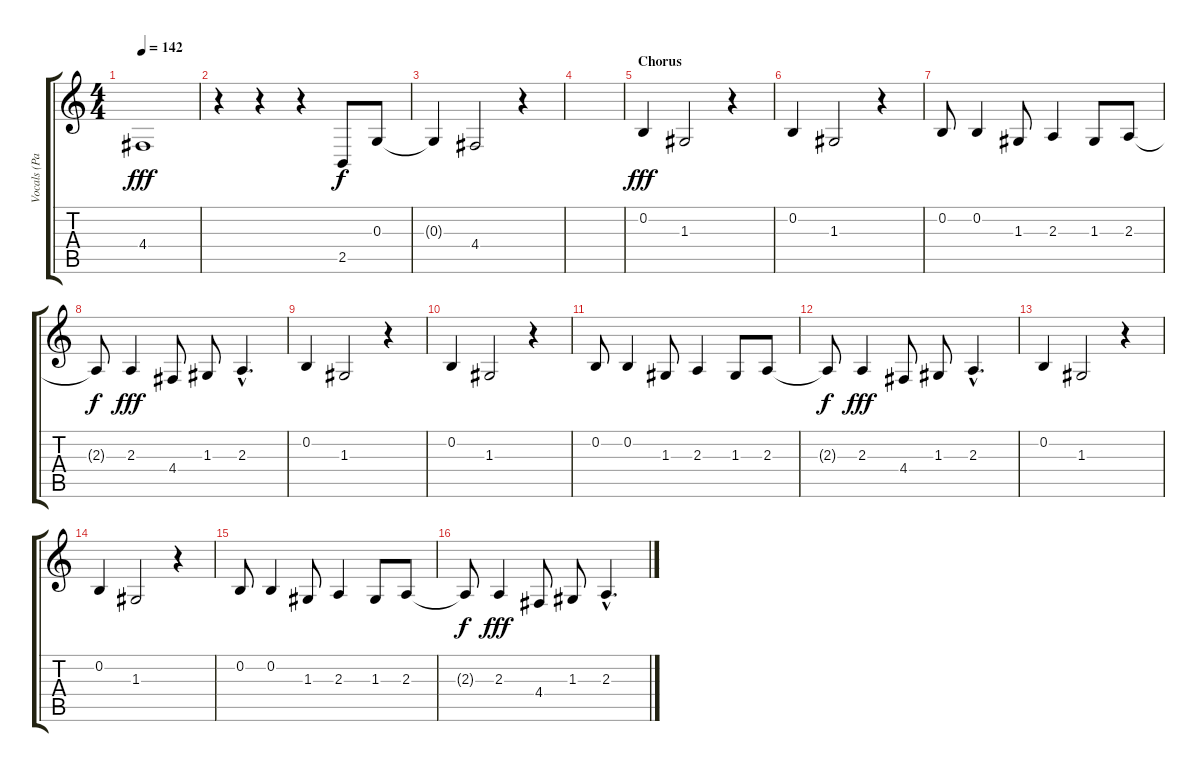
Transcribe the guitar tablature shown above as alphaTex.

\track ("Vocals (Paul)" "Vocals (Pa") {instrument tenorsax}
\staff {score tabs}
\tuning (E4 B3 G3 D3 A2 E2) {hide}
\ts (4 4)
\tempo 142
\clef g2
\ks c
4.4.1{dy fff} |
r.4 r.4 r.4 2.5.8{dy f} 0.3.8 |
0.3{t}.4 4.4.2 r.4 |
|
\section ("" "Chorus")
0.2.4{dy fff} 1.3.2 r.4 |
0.2.4 1.3.2 r.4 |
0.2.8 0.2.4 1.3.8 2.3.4 1.3.8 2.3.8 |
2.3{t}.8{dy f} 2.3.4{dy fff} 4.4.8 1.3.8 2.3{hac}.4{d} |
0.2.4 1.3.2 r.4 |
0.2.4 1.3.2 r.4 |
0.2.8 0.2.4 1.3.8 2.3.4 1.3.8 2.3.8 |
2.3{t}.8{dy f} 2.3.4{dy fff} 4.4.8 1.3.8 2.3{hac}.4{d} |
0.2.4 1.3.2 r.4 |
0.2.4 1.3.2 r.4 |
0.2.8 0.2.4 1.3.8 2.3.4 1.3.8 2.3.8 |
2.3{t}.8{dy f} 2.3.4{dy fff} 4.4.8 1.3.8 2.3{hac}.4{d}
